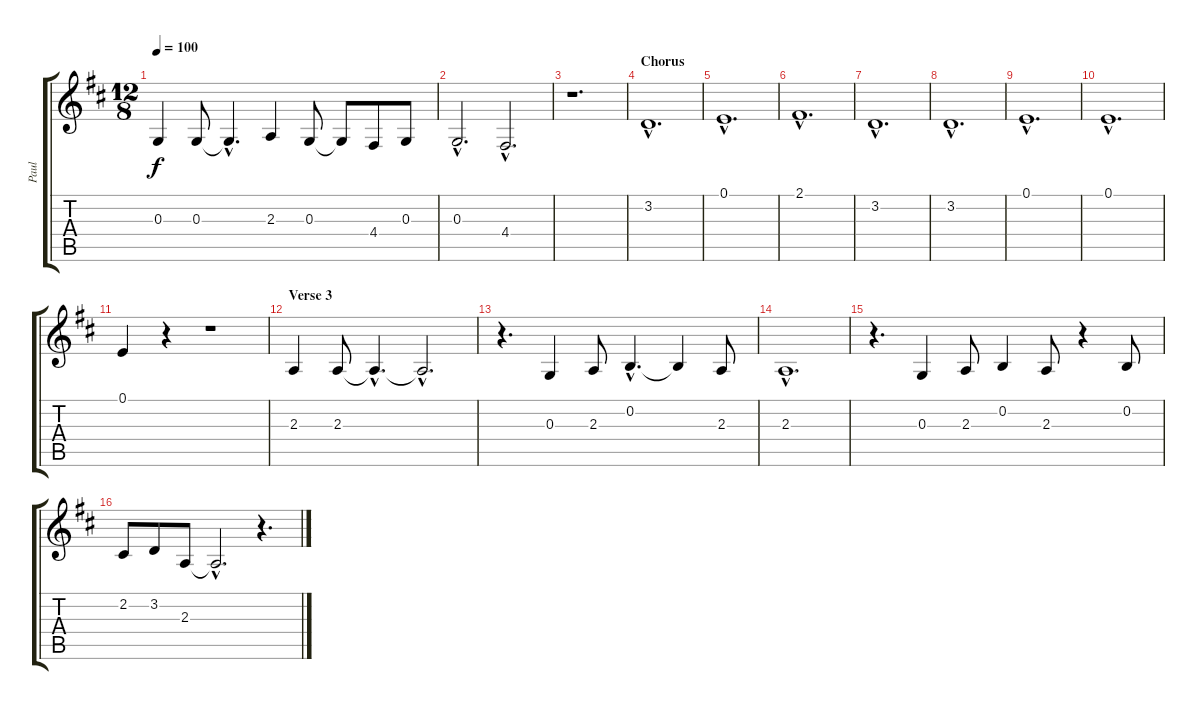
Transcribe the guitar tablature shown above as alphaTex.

\track ("Paul" "Paul") {instrument tenorsax}
\staff {score tabs}
\tuning (E4 B3 G3 D3 A2 E2) {hide}
\ts (12 8)
\tempo 100
\clef g2
\ks d
0.3.4{dy f} 0.3.8 0.3{hac t}.4{d} 2.3.4 0.3.8 0.3{t}.8 4.4.8 0.3.8 |
0.3{hac}.2{d} 4.4{hac}.2{d} |
r.1{d volume 14} |
\section ("" "Chorus")
3.2{hac}.1{d} |
0.1{hac}.1{d} |
2.1{hac}.1{d} |
3.2{hac}.1{d} |
3.2{hac}.1{d} |
0.1{hac}.1{d} |
0.1{hac}.1{d} |
0.1.4 r.4 r.1 |
\section ("" "Verse 3")
2.3.4 2.3.8 2.3{hac t}.4{d} 2.3{hac t}.2{d} |
r.4{d} 0.3.4 2.3.8 0.2{hac}.4{d} 0.2{t}.4 2.3.8 |
2.3{hac}.1{d} |
r.4{d} 0.3.4 2.3.8 0.2.4 2.3.8 r.4 0.2.8 |
2.2.8 3.2.8 2.3.8 2.3{hac t}.2{d} r.4{d}
